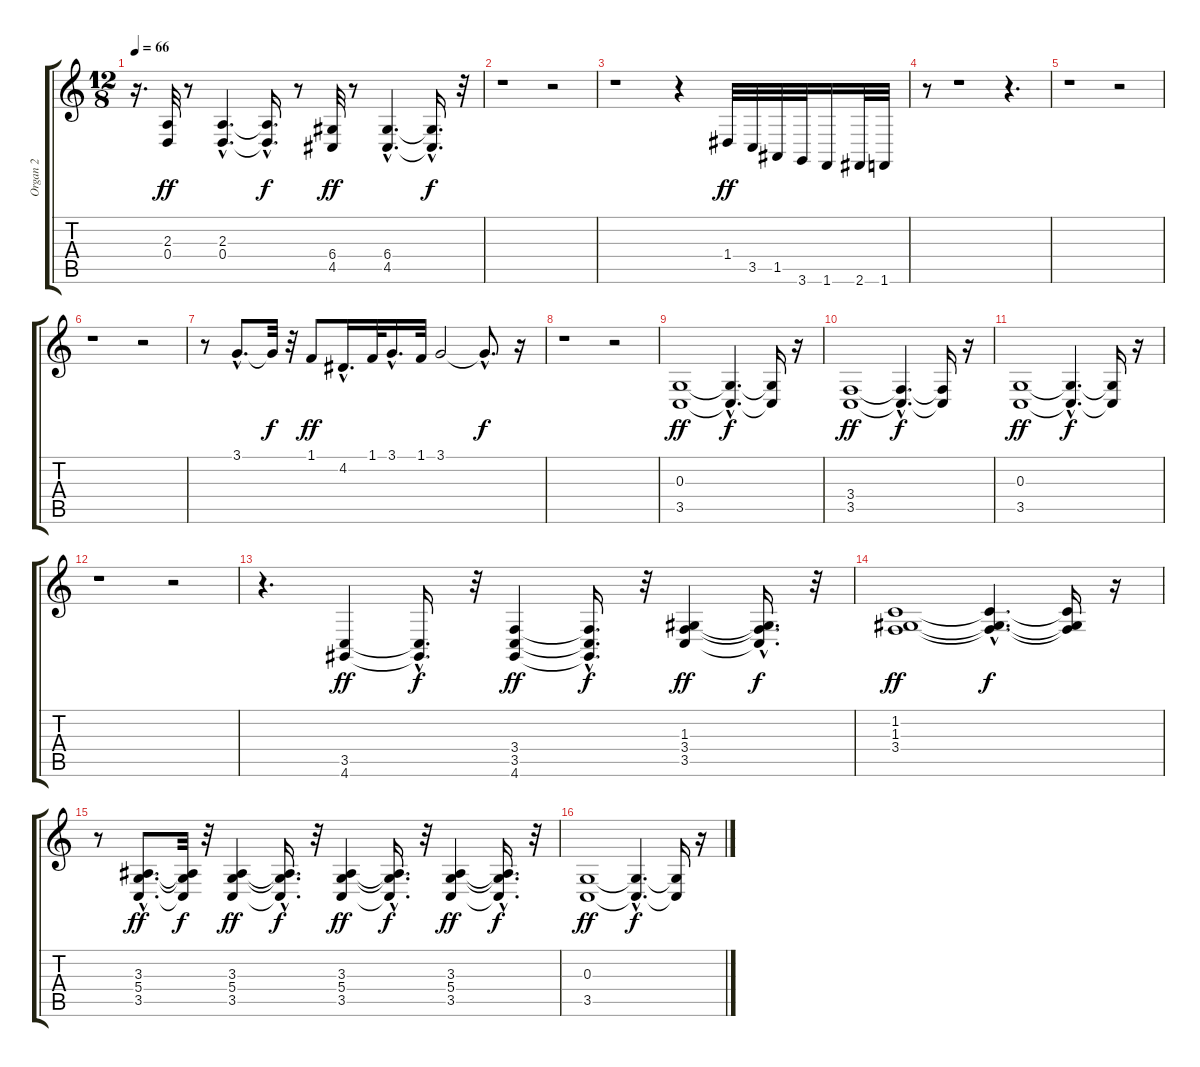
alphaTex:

\track ("Organ 2" "Organ 2") {instrument churchorgan}
\staff {score tabs}
\tuning (E4 B3 G3 D3 A2 E2) {hide}
\ts (12 8)
\tempo 66
\clef g2
\ks c
r.16{d dy f} (2.3 0.4).32{dy ff} r.8 (2.3{hac} 0.4{hac}).4{d} (2.3{hac t} 0.4{hac t}).16{d dy f} r.8 (6.4 4.5).32{dy ff} r.8 (6.4{hac} 4.5{hac}).4{d} (6.4{hac t} 4.5{hac t}).16{d dy f} r.32 |
r.1 r.2 |
r.1 r.4 1.4.32{dy ff} 3.5.32 1.5.32 3.6.32 1.6.16 2.6.32 1.6.32 |
r.8 r.1 r.4{d} |
r.1 r.2 |
r.1 r.2 |
r.8 3.1{hac}.8{d} 3.1{t}.32{dy f} r.32 1.1.8{dy ff} 4.2{hac}.16{d} 1.1.32 3.1{hac}.16{d} 1.1.32 3.1.2 3.1{hac t}.8{d dy f} r.16 |
r.1 r.2 |
(0.3 3.5).1{dy ff} (0.3{hac t} 3.5{hac t}).4{d dy f} (0.3{t} 3.5{t}).16 r.16 |
(3.4 3.5).1{dy ff} (3.4{hac t} 3.5{hac t}).4{d dy f} (3.4{t} 3.5{t}).16 r.16 |
(0.3 3.5).1{dy ff} (0.3{hac t} 3.5{hac t}).4{d dy f} (0.3{t} 3.5{t}).16 r.16 |
r.1 r.2 |
r.4{d} (3.5 4.6).4{dy ff} (3.5{hac t} 4.6{hac t}).16{d dy f} r.32 (3.4 3.5 4.6).4{dy ff} (3.4{hac t} 3.5{hac t} 4.6{hac t}).16{d dy f} r.32 (1.3 3.4 3.5).4{dy ff} (1.3{hac t} 3.4{hac t} 3.5{hac t}).16{d dy f} r.32 |
(1.2 1.3 3.4).1{dy ff} (1.2{hac t} 1.3{hac t} 3.4{hac t}).4{d dy f} (1.2{t} 1.3{t} 3.4{t}).16 r.16 |
r.8 (3.3{hac} 5.4{hac} 3.5{hac}).8{d dy ff} (3.3{t} 5.4{t} 3.5{t}).32{dy f} r.32 (3.3 5.4 3.5).4{dy ff} (3.3{hac t} 5.4{hac t} 3.5{hac t}).16{d dy f} r.32 (3.3 5.4 3.5).4{dy ff} (3.3{hac t} 5.4{hac t} 3.5{hac t}).16{d dy f} r.32 (3.3 5.4 3.5).4{dy ff} (3.3{hac t} 5.4{hac t} 3.5{hac t}).16{d dy f} r.32 |
(0.3 3.5).1{dy ff} (0.3{hac t} 3.5{hac t}).4{d dy f} (0.3{t} 3.5{t}).16 r.16
